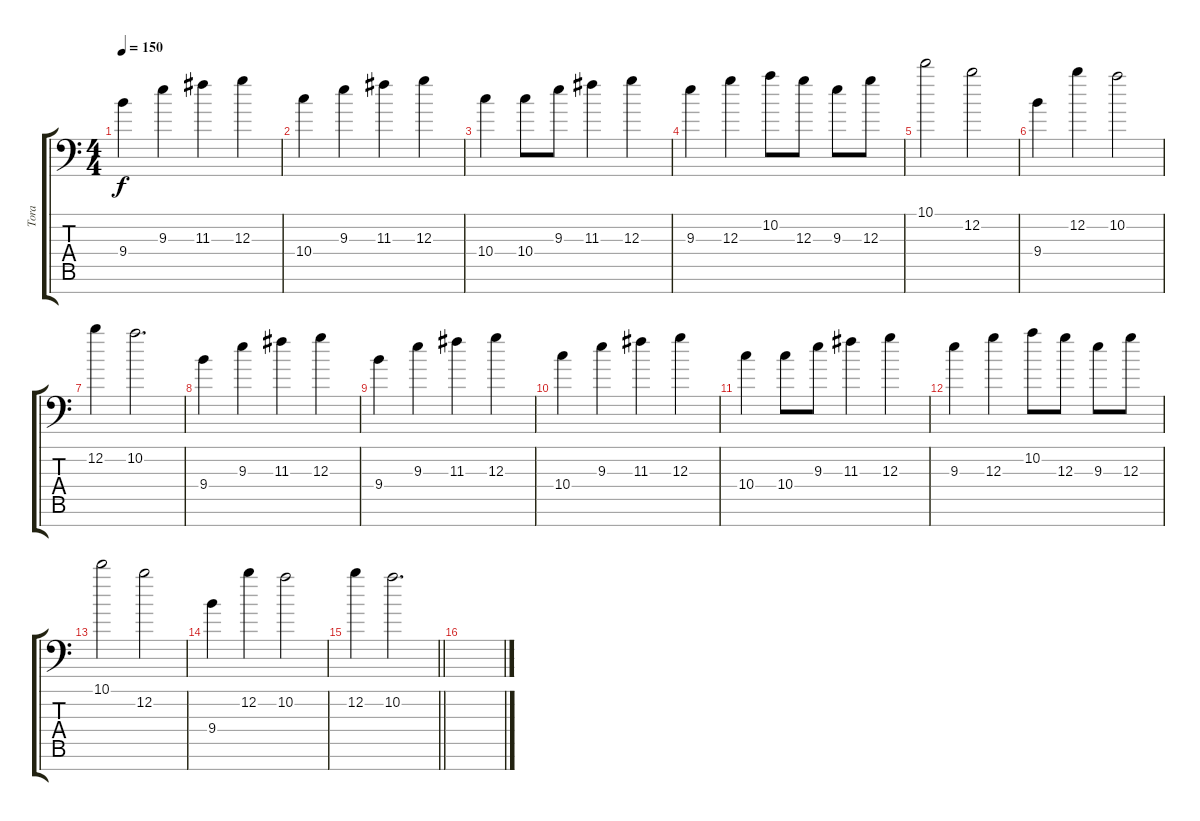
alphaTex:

\track ("Tora" "Tora") {instrument distortionguitar}
\staff {score tabs}
\tuning (E4 B3 G3 D3 A2 E2 A1) {hide}
\ts (4 4)
\tempo 150
\clef f4
\ks c
9.4.4{dy f} 9.3.4 11.3.4 12.3.4 |
10.4.4 9.3.4 11.3.4 12.3.4 |
10.4.4 10.4.8 9.3.8 11.3.4 12.3.4 |
9.3.4 12.3.4 10.2.8 12.3.8 9.3.8 12.3.8 |
10.1.2 12.2.2 |
9.4.4 12.2.4 10.2.2 |
12.2.4 10.2.2{d} |
9.4.4 9.3.4 11.3.4 12.3.4 |
9.4.4 9.3.4 11.3.4 12.3.4 |
10.4.4 9.3.4 11.3.4 12.3.4 |
10.4.4 10.4.8 9.3.8 11.3.4 12.3.4 |
9.3.4 12.3.4 10.2.8 12.3.8 9.3.8 12.3.8 |
10.1.2 12.2.2 |
9.4.4 12.2.4 10.2.2 |
\barLineRight lightlight
12.2.4 10.2.2{d} |
\section ("" "")
